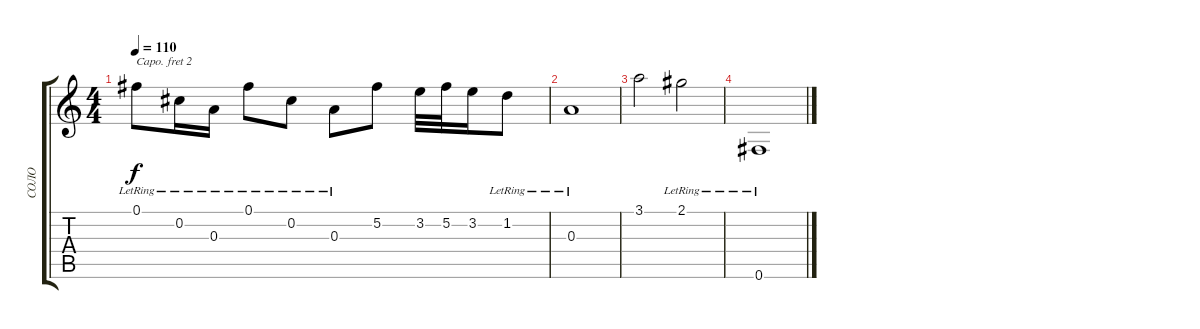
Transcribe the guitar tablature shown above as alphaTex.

\track ("СОЛО" "СОЛО") {instrument acousticguitarsteel}
\staff {score tabs}
\capo 2
\tuning (E4 B3 G3 D3 A2 E2) {hide}
\ts (4 4)
\tempo 110
\clef g2
\ks c
0.1{lr}.8{dy f} 0.2{lr}.16 0.3{lr}.16 0.1{lr}.8 0.2{lr}.8 0.3{lr}.8 5.2.8 3.2.32 5.2.32 3.2.16 1.2{lr}.8 |
0.3{lr}.1 |
3.1.2 2.1{lr}.2 |
0.6{lr}.1
